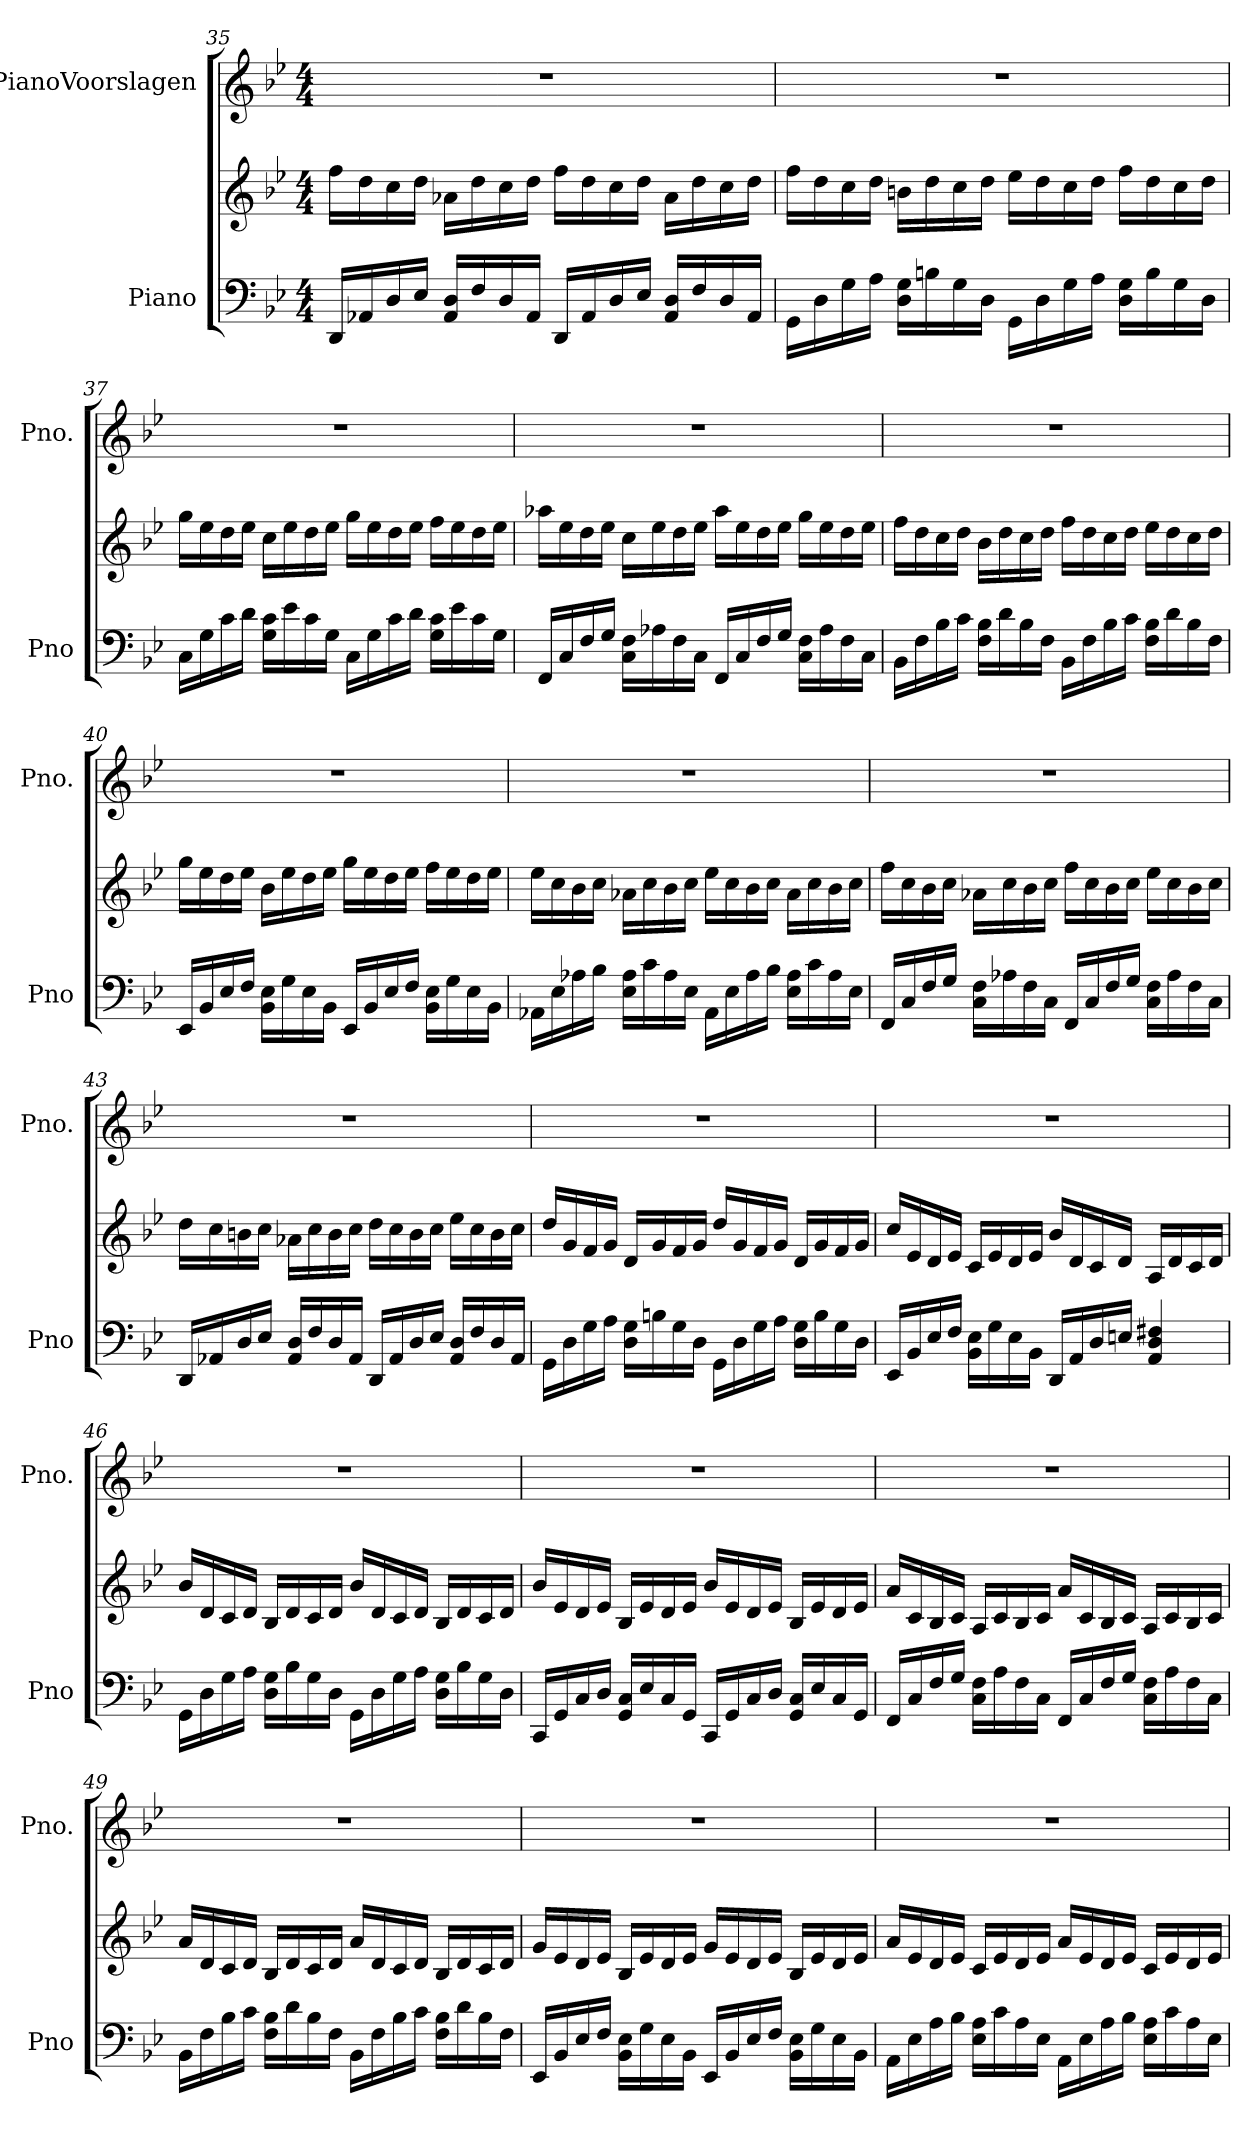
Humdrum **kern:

**kern	**kern	**kern
*part2	*part2	*part1
*staff3	*staff2	*staff1
*I"Piano	*	*I"PianoVoorslagen
*I'Pno	*	*I'Pno.
!!LO:LB:g=z
*clefF4	*clefG2	*clefG2
*k[b-e-]	*k[b-e-]	*k[b-e-]
*M4/4	*M4/4	*M4/4
=35	=35	=35
16DD/LL	16ff\LL	1r
16AA-X/	16dd\	.
16D/	16cc\	.
16E-/JJ	16dd\JJ	.
16AA-/ 16D/LL	16a-X\LL	.
16F/	16dd\	.
16D/	16cc\	.
16AA-/JJ	16dd\JJ	.
16DD/LL	16ff\LL	.
16AA-/	16dd\	.
16D/	16cc\	.
16E-/JJ	16dd\JJ	.
16AA-/ 16D/LL	16a-\LL	.
16F/	16dd\	.
16D/	16cc\	.
16AA-/JJ	16dd\JJ	.
=36	=36	=36
16GG\LL	16ff\LL	1r
16D\	16dd\	.
16G\	16cc\	.
16A\JJ	16dd\JJ	.
16D\ 16G\LL	16bn\LL	.
16Bn\	16dd\	.
16G\	16cc\	.
16D\JJ	16dd\JJ	.
16GG\LL	16ee-\LL	.
16D\	16dd\	.
16G\	16cc\	.
16A\JJ	16dd\JJ	.
16D\ 16G\LL	16ff\LL	.
16B\	16dd\	.
16G\	16cc\	.
16D\JJ	16dd\JJ	.
=37	=37	=37
16C\LL	16gg\LL	1r
16G\	16ee-\	.
16c\	16dd\	.
16d\JJ	16ee-\JJ	.
16G\ 16c\LL	16cc\LL	.
16e-\	16ee-\	.
16c\	16dd\	.
16G\JJ	16ee-\JJ	.
16C\LL	16gg\LL	.
16G\	16ee-\	.
16c\	16dd\	.
16d\JJ	16ee-\JJ	.
16G\ 16c\LL	16ff\LL	.
16e-\	16ee-\	.
16c\	16dd\	.
16G\JJ	16ee-\JJ	.
!!LO:LB:g=z
=38	=38	=38
16FF/LL	16aa-X\LL	1r
16C/	16ee-\	.
16F/	16dd\	.
16G/JJ	16ee-\JJ	.
16C\ 16F\LL	16cc\LL	.
16A-X\	16ee-\	.
16F\	16dd\	.
16C\JJ	16ee-\JJ	.
16FF/LL	16aa-\LL	.
16C/	16ee-\	.
16F/	16dd\	.
16G/JJ	16ee-\JJ	.
16C\ 16F\LL	16gg\LL	.
16A-\	16ee-\	.
16F\	16dd\	.
16C\JJ	16ee-\JJ	.
=39	=39	=39
16BB-\LL	16ff\LL	1r
16F\	16dd\	.
16B-\	16cc\	.
16c\JJ	16dd\JJ	.
16F\ 16B-\LL	16b-\LL	.
16d\	16dd\	.
16B-\	16cc\	.
16F\JJ	16dd\JJ	.
16BB-\LL	16ff\LL	.
16F\	16dd\	.
16B-\	16cc\	.
16c\JJ	16dd\JJ	.
16F\ 16B-\LL	16ee-\LL	.
16d\	16dd\	.
16B-\	16cc\	.
16F\JJ	16dd\JJ	.
=40	=40	=40
16EE-/LL	16gg\LL	1r
16BB-/	16ee-\	.
16E-/	16dd\	.
16F/JJ	16ee-\JJ	.
16BB-\ 16E-\LL	16b-\LL	.
16G\	16ee-\	.
16E-\	16dd\	.
16BB-\JJ	16ee-\JJ	.
16EE-/LL	16gg\LL	.
16BB-/	16ee-\	.
16E-/	16dd\	.
16F/JJ	16ee-\JJ	.
16BB-\ 16E-\LL	16ff\LL	.
16G\	16ee-\	.
16E-\	16dd\	.
16BB-\JJ	16ee-\JJ	.
!!LO:PB:g=z
=41	=41	=41
16AA-X\LL	16ee-\LL	1r
16E-\	16cc\	.
16A-X\	16b-\	.
16B-\JJ	16cc\JJ	.
16E-\ 16A-\LL	16a-X\LL	.
16c\	16cc\	.
16A-\	16b-\	.
16E-\JJ	16cc\JJ	.
16AA-\LL	16ee-\LL	.
16E-\	16cc\	.
16A-\	16b-\	.
16B-\JJ	16cc\JJ	.
16E-\ 16A-\LL	16a-\LL	.
16c\	16cc\	.
16A-\	16b-\	.
16E-\JJ	16cc\JJ	.
=42	=42	=42
16FF/LL	16ff\LL	1r
16C/	16cc\	.
16F/	16b-\	.
16G/JJ	16cc\JJ	.
16C\ 16F\LL	16a-X\LL	.
16A-X\	16cc\	.
16F\	16b-\	.
16C\JJ	16cc\JJ	.
16FF/LL	16ff\LL	.
16C/	16cc\	.
16F/	16b-\	.
16G/JJ	16cc\JJ	.
16C\ 16F\LL	16ee-\LL	.
16A-\	16cc\	.
16F\	16b-\	.
16C\JJ	16cc\JJ	.
=43	=43	=43
16DD/LL	16dd\LL	1r
16AA-X/	16cc\	.
16D/	16bn\	.
16E-/JJ	16cc\JJ	.
16AA-/ 16D/LL	16a-X\LL	.
16F/	16cc\	.
16D/	16b\	.
16AA-/JJ	16cc\JJ	.
16DD/LL	16dd\LL	.
16AA-/	16cc\	.
16D/	16b\	.
16E-/JJ	16cc\JJ	.
16AA-/ 16D/LL	16ee-\LL	.
16F/	16cc\	.
16D/	16b\	.
16AA-/JJ	16cc\JJ	.
!!LO:LB:g=z
=44	=44	=44
16GG\LL	16dd/LL	1r
16D\	16g/	.
16G\	16f/	.
16A\JJ	16g/JJ	.
16D\ 16G\LL	16d/LL	.
16Bn\	16g/	.
16G\	16f/	.
16D\JJ	16g/JJ	.
16GG\LL	16dd/LL	.
16D\	16g/	.
16G\	16f/	.
16A\JJ	16g/JJ	.
16D\ 16G\LL	16d/LL	.
16B\	16g/	.
16G\	16f/	.
16D\JJ	16g/JJ	.
=45	=45	=45
16EE-/LL	16cc/LL	1r
16BB-/	16e-/	.
16E-/	16d/	.
16F/JJ	16e-/JJ	.
16BB-\ 16E-\LL	16c/LL	.
16G\	16e-/	.
16E-\	16d/	.
16BB-\JJ	16e-/JJ	.
16DD/LL	16b-/LL	.
16AA/	16d/	.
16D/	16c/	.
16En/JJ	16d/JJ	.
4AA/ 4D/ 4F#X/	16A/LL	.
.	16d/	.
.	16c/	.
.	16d/JJ	.
=46	=46	=46
16GG\LL	16b-/LL	1r
16D\	16d/	.
16G\	16c/	.
16A\JJ	16d/JJ	.
16D\ 16G\LL	16B-/LL	.
16B-\	16d/	.
16G\	16c/	.
16D\JJ	16d/JJ	.
16GG\LL	16b-/LL	.
16D\	16d/	.
16G\	16c/	.
16A\JJ	16d/JJ	.
16D\ 16G\LL	16B-/LL	.
16B-\	16d/	.
16G\	16c/	.
16D\JJ	16d/JJ	.
!!LO:LB:g=z
=47	=47	=47
16CC/LL	16b-/LL	1r
16GG/	16e-/	.
16C/	16d/	.
16D/JJ	16e-/JJ	.
16GG/ 16C/LL	16B-/LL	.
16E-/	16e-/	.
16C/	16d/	.
16GG/JJ	16e-/JJ	.
16CC/LL	16b-/LL	.
16GG/	16e-/	.
16C/	16d/	.
16D/JJ	16e-/JJ	.
16GG/ 16C/LL	16B-/LL	.
16E-/	16e-/	.
16C/	16d/	.
16GG/JJ	16e-/JJ	.
=48	=48	=48
16FF/LL	16a/LL	1r
16C/	16c/	.
16F/	16B-/	.
16G/JJ	16c/JJ	.
16C\ 16F\LL	16A/LL	.
16A\	16c/	.
16F\	16B-/	.
16C\JJ	16c/JJ	.
16FF/LL	16a/LL	.
16C/	16c/	.
16F/	16B-/	.
16G/JJ	16c/JJ	.
16C\ 16F\LL	16A/LL	.
16A\	16c/	.
16F\	16B-/	.
16C\JJ	16c/JJ	.
=49	=49	=49
16BB-\LL	16a/LL	1r
16F\	16d/	.
16B-\	16c/	.
16c\JJ	16d/JJ	.
16F\ 16B-\LL	16B-/LL	.
16d\	16d/	.
16B-\	16c/	.
16F\JJ	16d/JJ	.
16BB-\LL	16a/LL	.
16F\	16d/	.
16B-\	16c/	.
16c\JJ	16d/JJ	.
16F\ 16B-\LL	16B-/LL	.
16d\	16d/	.
16B-\	16c/	.
16F\JJ	16d/JJ	.
!!LO:LB:g=z
=50	=50	=50
16EE-/LL	16g/LL	1r
16BB-/	16e-/	.
16E-/	16d/	.
16F/JJ	16e-/JJ	.
16BB-\ 16E-\LL	16B-/LL	.
16G\	16e-/	.
16E-\	16d/	.
16BB-\JJ	16e-/JJ	.
16EE-/LL	16g/LL	.
16BB-/	16e-/	.
16E-/	16d/	.
16F/JJ	16e-/JJ	.
16BB-\ 16E-\LL	16B-/LL	.
16G\	16e-/	.
16E-\	16d/	.
16BB-\JJ	16e-/JJ	.
=51	=51	=51
16AA\LL	16a/LL	1r
16E-\	16e-/	.
16A\	16d/	.
16B-\JJ	16e-/JJ	.
16E-\ 16A\LL	16c/LL	.
16c\	16e-/	.
16A\	16d/	.
16E-\JJ	16e-/JJ	.
16AA\LL	16a/LL	.
16E-\	16e-/	.
16A\	16d/	.
16B-\JJ	16e-/JJ	.
16E-\ 16A\LL	16c/LL	.
16c\	16e-/	.
16A\	16d/	.
16E-\JJ	16e-/JJ	.
=	=	=
*-	*-	*-
